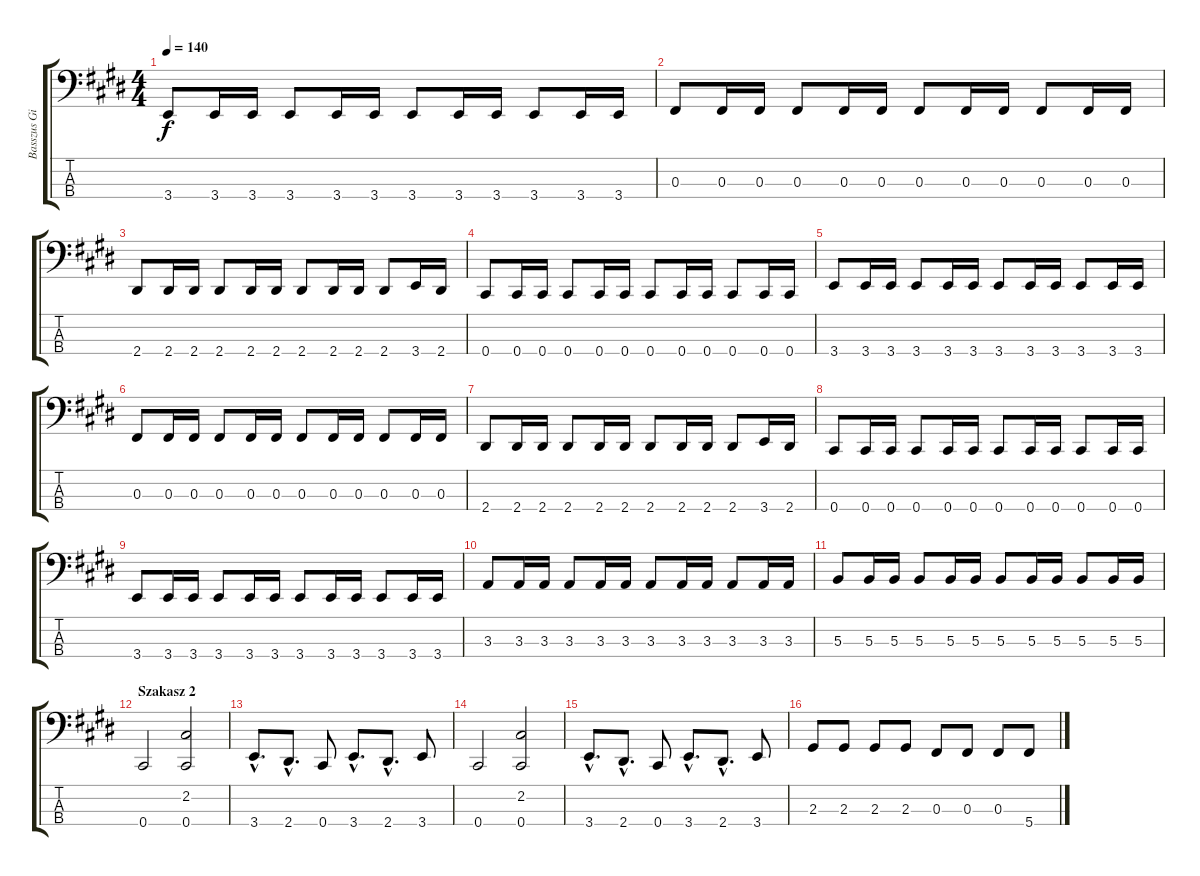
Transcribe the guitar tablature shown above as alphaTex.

\track ("Basszus Gitár" "Basszus Gi") {instrument electricbassfinger}
\staff {score tabs}
\tuning (E2 B1 Gb1 Db1) {hide}
\ts (4 4)
\tempo 140
\clef f4
\ks c#minor
3.4.8{dy f} 3.4.16 3.4.16 3.4.8 3.4.16 3.4.16 3.4.8 3.4.16 3.4.16 3.4.8 3.4.16 3.4.16 |
0.3.8 0.3.16 0.3.16 0.3.8 0.3.16 0.3.16 0.3.8 0.3.16 0.3.16 0.3.8 0.3.16 0.3.16 |
2.4.8 2.4.16 2.4.16 2.4.8 2.4.16 2.4.16 2.4.8 2.4.16 2.4.16 2.4.8 3.4.16 2.4.16 |
0.4.8 0.4.16 0.4.16 0.4.8 0.4.16 0.4.16 0.4.8 0.4.16 0.4.16 0.4.8 0.4.16 0.4.16 |
3.4.8 3.4.16 3.4.16 3.4.8 3.4.16 3.4.16 3.4.8 3.4.16 3.4.16 3.4.8 3.4.16 3.4.16 |
0.3.8 0.3.16 0.3.16 0.3.8 0.3.16 0.3.16 0.3.8 0.3.16 0.3.16 0.3.8 0.3.16 0.3.16 |
2.4.8 2.4.16 2.4.16 2.4.8 2.4.16 2.4.16 2.4.8 2.4.16 2.4.16 2.4.8 3.4.16 2.4.16 |
0.4.8 0.4.16 0.4.16 0.4.8 0.4.16 0.4.16 0.4.8 0.4.16 0.4.16 0.4.8 0.4.16 0.4.16 |
3.4.8 3.4.16 3.4.16 3.4.8 3.4.16 3.4.16 3.4.8 3.4.16 3.4.16 3.4.8 3.4.16 3.4.16 |
3.3.8 3.3.16 3.3.16 3.3.8 3.3.16 3.3.16 3.3.8 3.3.16 3.3.16 3.3.8 3.3.16 3.3.16 |
5.3.8 5.3.16 5.3.16 5.3.8 5.3.16 5.3.16 5.3.8 5.3.16 5.3.16 5.3.8 5.3.16 5.3.16 |
\section ("" "Szakasz 2")
0.4.2 (2.2 0.4).2 |
3.4{hac}.8{d} 2.4{hac}.8{d} 0.4.8 3.4{hac}.8{d} 2.4{hac}.8{d} 3.4.8 |
0.4.2 (2.2 0.4).2 |
3.4{hac}.8{d} 2.4{hac}.8{d} 0.4.8 3.4{hac}.8{d} 2.4{hac}.8{d} 3.4.8 |
2.3.8 2.3.8 2.3.8 2.3.8 0.3.8 0.3.8 0.3.8 5.4{sl}.8
